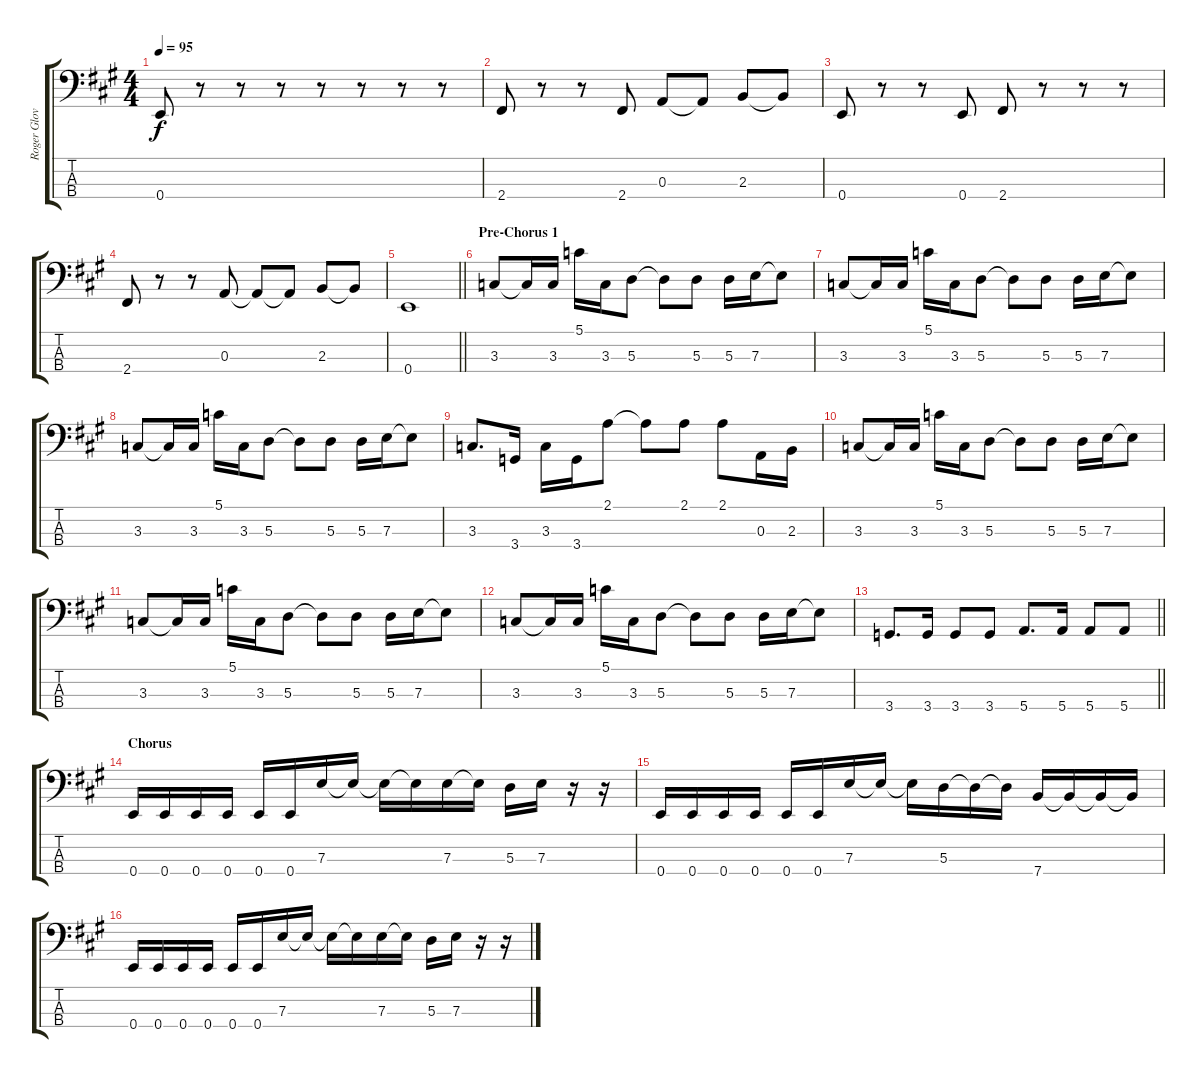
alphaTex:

\track ("Roger Glover" "Roger Glov") {instrument electricbassfinger}
\staff {score tabs}
\tuning (G2 D2 A1 E1) {hide}
\ts (4 4)
\tempo 95
\clef f4
\ks f#minor
0.4.8{dy f} r.8 r.8 r.8 r.8 r.8 r.8 r.8 |
2.4.8 r.8 r.8 2.4.8 0.3.8 0.3{t}.8 2.3.8 2.3{t}.8 |
0.4.8 r.8 r.8 0.4.8 2.4.8 r.8 r.8 r.8 |
2.4.8 r.8 r.8 0.3.8 0.3{t}.8 0.3{t}.8 2.3.8 2.3{t}.8 |
\barLineRight lightlight
0.4.1 |
\section ("" "Pre-Chorus 1")
3.3.8 3.3{t}.16 3.3.16 5.1.16 3.3.16 5.3.8 5.3{t}.8 5.3.8 5.3.16 7.3.16 7.3{t}.8 |
3.3.8 3.3{t}.16 3.3.16 5.1.16 3.3.16 5.3.8 5.3{t}.8 5.3.8 5.3.16 7.3.16 7.3{t}.8 |
3.3.8 3.3{t}.16 3.3.16 5.1.16 3.3.16 5.3.8 5.3{t}.8 5.3.8 5.3.16 7.3.16 7.3{t}.8 |
3.3.8{d} 3.4.16 3.3.16 3.4.16 2.1.8 2.1{t}.8 2.1.8 2.1.8 0.3.16 2.3.16 |
3.3.8 3.3{t}.16 3.3.16 5.1.16 3.3.16 5.3.8 5.3{t}.8 5.3.8 5.3.16 7.3.16 7.3{t}.8 |
3.3.8 3.3{t}.16 3.3.16 5.1.16 3.3.16 5.3.8 5.3{t}.8 5.3.8 5.3.16 7.3.16 7.3{t}.8 |
3.3.8 3.3{t}.16 3.3.16 5.1.16 3.3.16 5.3.8 5.3{t}.8 5.3.8 5.3.16 7.3.16 7.3{t}.8 |
\barLineRight lightlight
3.4.8{d} 3.4.16 3.4.8 3.4.8 5.4.8{d} 5.4.16 5.4.8 5.4.8 |
\section ("" "Chorus")
0.4.16 0.4.16 0.4.16 0.4.16 0.4.16 0.4.16 7.3.16 7.3{t}.16 7.3{t}.16 7.3{t}.16 7.3.16 7.3{t}.16 5.3.16 7.3.16 r.16 r.16 |
0.4.16 0.4.16 0.4.16 0.4.16 0.4.16 0.4.16 7.3.16 7.3{t}.16 7.3{t}.16 5.3.16 5.3{t}.16 5.3{t}.16 7.4.16 7.4{t}.16 7.4{t}.16 7.4{t}.16 |
0.4.16 0.4.16 0.4.16 0.4.16 0.4.16 0.4.16 7.3.16 7.3{t}.16 7.3{t}.16 7.3{t}.16 7.3.16 7.3{t}.16 5.3.16 7.3.16 r.16 r.16
